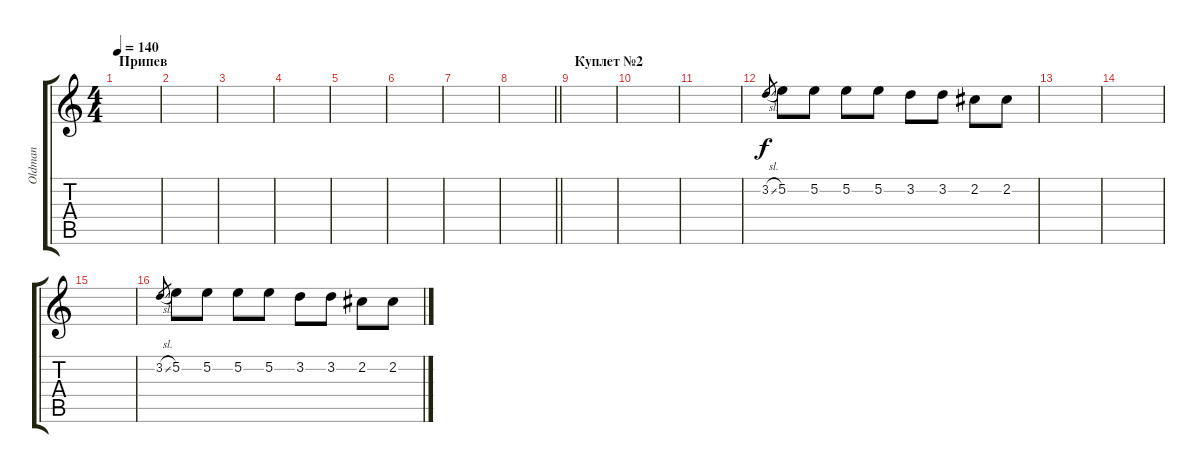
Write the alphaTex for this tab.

\track ("Oldman" "Oldman") {instrument distortionguitar}
\staff {score tabs}
\tuning (E4 B3 G3 D3 A2 E2) {hide}
\ts (4 4)
\section ("" "Припев")
\tempo 140
\clef g2
\ks c
|
|
|
|
|
|
|
\barLineRight lightlight
|
\section ("" "Куплет №2")
|
|
|
3.2{sl}.8{gr} 5.2.8 5.2.8 5.2.8 5.2.8 3.2.8 3.2.8 2.2.8 2.2.8 |
|
|
|
3.2{sl}.8{gr} 5.2.8 5.2.8 5.2.8 5.2.8 3.2.8 3.2.8 2.2.8 2.2.8
